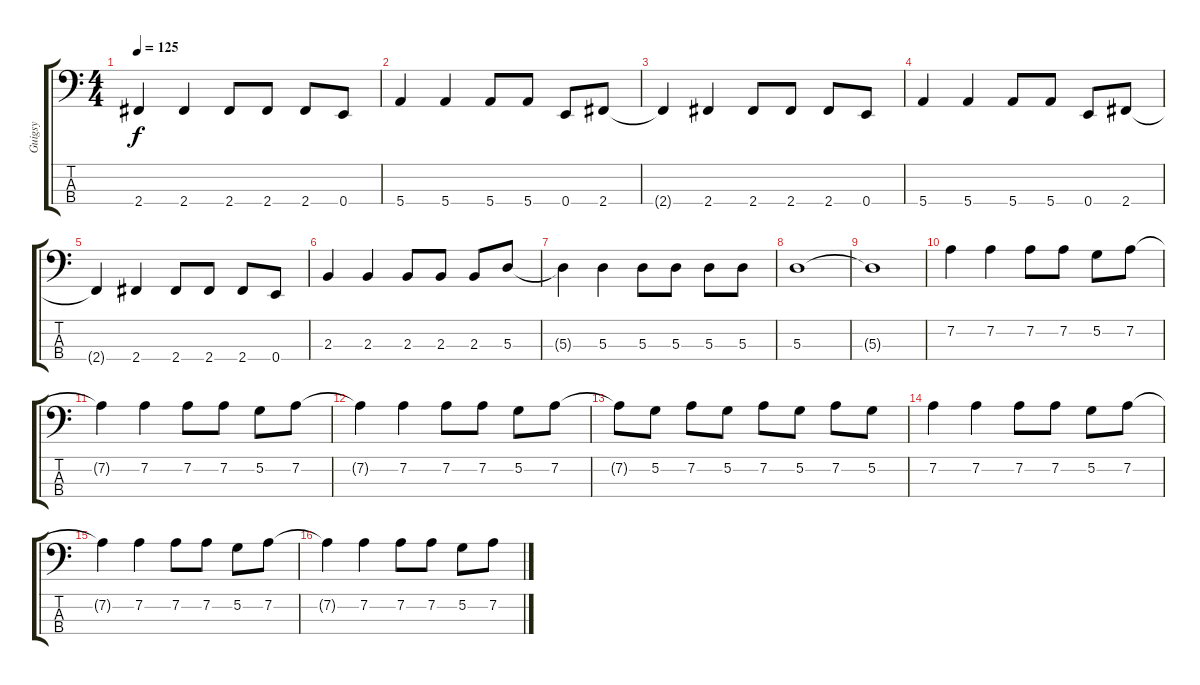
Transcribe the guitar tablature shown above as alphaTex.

\track ("Guigsy" "Guigsy") {instrument electricbasspick}
\staff {score tabs}
\tuning (G2 D2 A1 E1) {hide}
\ts (4 4)
\tempo 125
\clef f4
\ks c
2.4{t}.4{dy f} 2.4.4 2.4.8 2.4.8 2.4.8 0.4.8 |
5.4.4 5.4.4 5.4.8 5.4.8 0.4.8 2.4.8 |
2.4{t}.4 2.4.4 2.4.8 2.4.8 2.4.8 0.4.8 |
5.4.4 5.4.4 5.4.8 5.4.8 0.4.8 2.4.8 |
2.4{t}.4 2.4.4 2.4.8 2.4.8 2.4.8 0.4.8 |
2.3.4 2.3.4 2.3.8 2.3.8 2.3.8 5.3.8 |
5.3{t}.4 5.3.4 5.3.8 5.3.8 5.3.8 5.3.8 |
5.3.1 |
5.3{t}.1 |
7.2.4 7.2.4 7.2.8 7.2.8 5.2.8 7.2.8 |
7.2{t}.4 7.2.4 7.2.8 7.2.8 5.2.8 7.2.8 |
7.2{t}.4 7.2.4 7.2.8 7.2.8 5.2.8 7.2.8 |
7.2{t}.8 5.2.8 7.2.8 5.2.8 7.2.8 5.2.8 7.2.8 5.2.8 |
7.2.4 7.2.4 7.2.8 7.2.8 5.2.8 7.2.8 |
7.2{t}.4 7.2.4 7.2.8 7.2.8 5.2.8 7.2.8 |
7.2{t}.4 7.2.4 7.2.8 7.2.8 5.2.8 7.2.8
